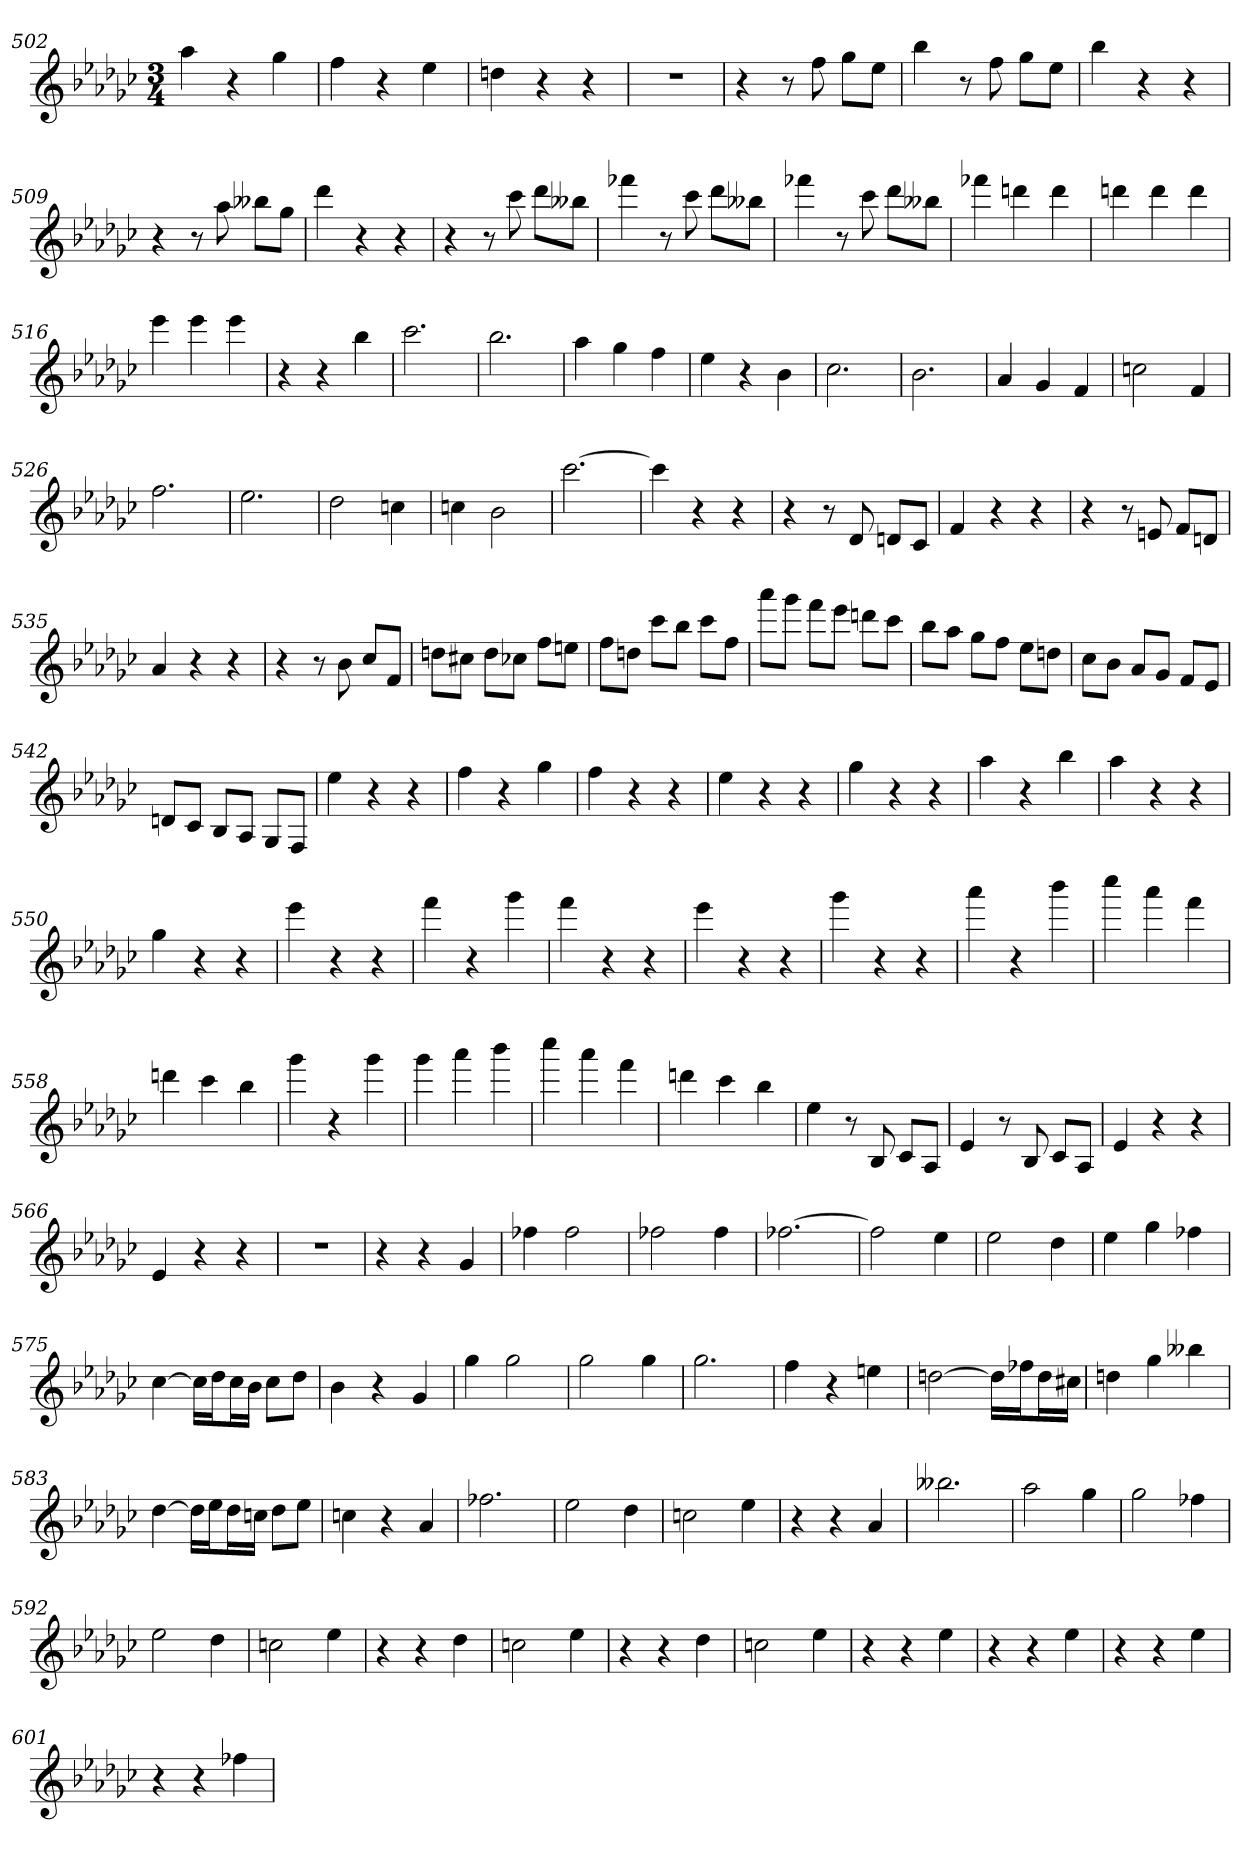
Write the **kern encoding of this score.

**kern
*part1
*staff1
*clefG2
*k[b-e-a-d-g-c-]
*G-:
*M3/4
=502
4aa-
4r
4gg-
=503
4ff
4r
4ee-
=504
4ddn
4r
4r
=505
2.r
=506
4r
8r
8ff
8gg-\L
8ee-\J
=507
4bb-
8r
8ff
8gg-\L
8ee-\J
=508
4bb-
4r
4r
=509
4r
8r
8aa-
8bb--X\L
8gg-\J
=510
4ddd-
4r
4r
=511
4r
8r
8ccc-
8ddd-\L
8bb--X\J
=512
4fff-X
8r
8ccc-
8ddd-\L
8bb--X\J
=513
4fff-X
8r
8ccc-
8ddd-\L
8bb--X\J
=514
4fff-X
4dddn
4ddd
=515
4dddn
4ddd
4ddd
=516
4eee-
4eee-
4eee-
=517
4r
4r
4bb-
=518
2.ccc-
=519
2.bb-
=520
4aa-
4gg-
4ff
=521
4ee-
4r
4b-
=522
2.cc-
=523
2.b-
=524
4a-
4g-
4f
=525
2ccn
4f
=526
2.ff
=527
2.ee-
=528
2dd-
4ccn
=529
4ccn
2b-
=530
[2.ccc-
=531
4ccc-]
4r
4r
=532
4r
8r
8d-
8dn/L
8c-/J
=533
4f
4r
4r
=534
4r
8r
8en
8f/L
8dn/J
=535
4a-
4r
4r
=536
4r
8r
8b-
8cc-/L
8f/J
=537
8ddn\L
8cc#X\J
8dd\L
8cc-X\J
8ff\L
8een\J
=538
8ff\L
8ddn\J
8ccc-\L
8bb-\J
8ccc-\L
8ff\J
=539
8aaa-\L
8ggg-\J
8fff\L
8eee-\J
8dddn\L
8ccc-\J
=540
8bb-\L
8aa-\J
8gg-\L
8ff\J
8ee-\L
8ddn\J
=541
8cc-\L
8b-\J
8a-/L
8g-/J
8f/L
8e-/J
=542
8dn/L
8c-/J
8B-/L
8A-/J
8G-/L
8F/J
=543
4ee-
4r
4r
=544
4ff
4r
4gg-
=545
4ff
4r
4r
=546
4ee-
4r
4r
=547
4gg-
4r
4r
=548
4aa-
4r
4bb-
=549
4aa-
4r
4r
=550
4gg-
4r
4r
=551
4eee-
4r
4r
=552
4fff
4r
4ggg-
=553
4fff
4r
4r
=554
4eee-
4r
4r
=555
4ggg-
4r
4r
=556
4aaa-
4r
4bbb-
=557
4cccc-
4aaa-
4fff
=558
4dddn
4ccc-
4bb-
=559
4ggg-
4r
4ggg-
=560
4ggg-
4aaa-
4bbb-
=561
4cccc-
4aaa-
4fff
=562
4dddn
4ccc-
4bb-
=563
4ee-
8r
8B-
8c-/L
8A-/J
=564
4e-
8r
8B-
8c-/L
8A-/J
=565
4e-
4r
4r
=566
4e-
4r
4r
=567
2.r
=568
4r
4r
4g-
=569
4ff-X
2ff-
=570
2ff-X
4ff-
=571
[2.ff-X
=572
2ff-]
4ee-
=573
2ee-
4dd-
=574
4ee-
4gg-
4ff-X
=575
[4cc-
16cc-\LL]
16dd-\J
16cc-\L
16b-\JJ
8cc-\L
8dd-\J
=576
4b-
4r
4g-
=577
4gg-
2gg-
=578
2gg-
4gg-
=579
2.gg-
=580
4ff
4r
4een
=581
[2ddn
16dd\LL]
16ff-X\J
16dd\L
16cc#X\JJ
=582
4ddn
4gg-
4bb--X
=583
[4dd-
16dd-\LL]
16ee-\J
16dd-\L
16ccn\JJ
8dd-\L
8ee-\J
=584
4ccn
4r
4a-
=585
2.ff-X
=586
2ee-
4dd-
=587
2ccn
4ee-
=588
4r
4r
4a-
=589
2.bb--X
=590
2aa-
4gg-
=591
2gg-
4ff-X
=592
2ee-
4dd-
=593
2ccn
4ee-
=594
4r
4r
4dd-
=595
2ccn
4ee-
=596
4r
4r
4dd-
=597
2ccn
4ee-
=598
4r
4r
4ee-
=599
4r
4r
4ee-
=600
4r
4r
4ee-
=601
4r
4r
4ff-X
=
*-
